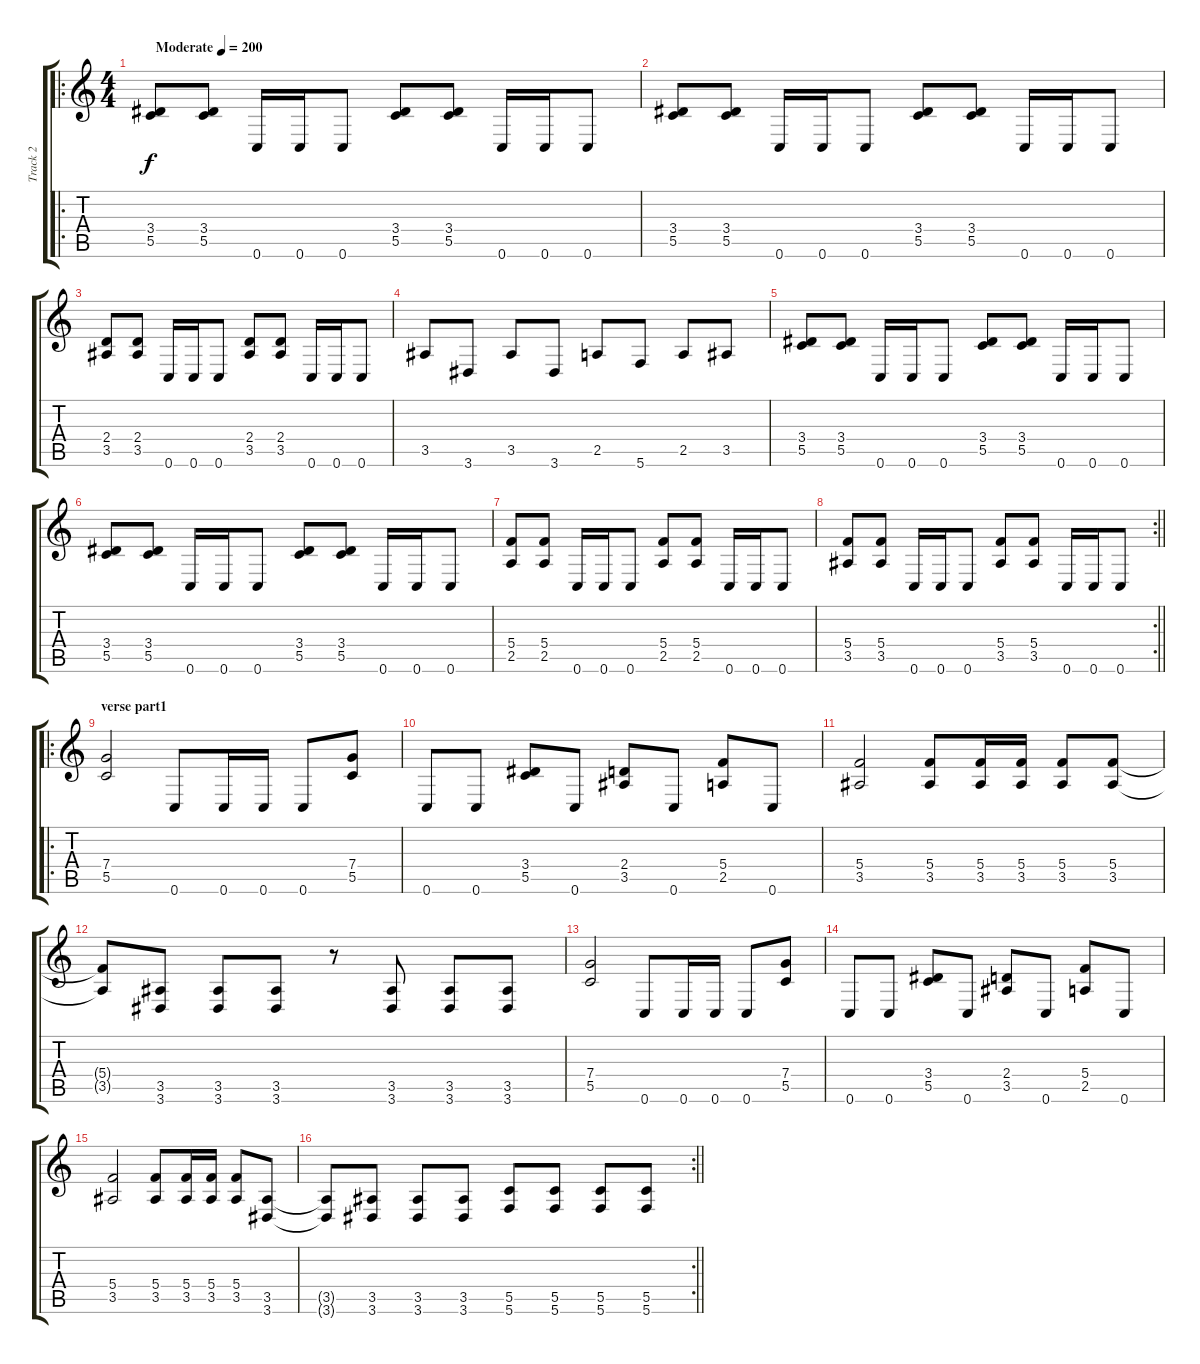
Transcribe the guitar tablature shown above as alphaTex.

\track ("Track 2" "Track 2") {instrument distortionguitar}
\staff {score tabs}
\tuning (D4 A3 F3 C3 G2 C2) {hide}
\ro
\ts (4 4)
\tempo (200 "Moderate")
\clef g2
\ks c
(3.4 5.5).8{dy f instrument distortionguitar} (3.4 5.5).8 0.6.16 0.6.16 0.6.8 (3.4 5.5).8 (3.4 5.5).8 0.6.16 0.6.16 0.6.8 |
(3.4 5.5).8 (3.4 5.5).8 0.6.16 0.6.16 0.6.8 (3.4 5.5).8 (3.4 5.5).8 0.6.16 0.6.16 0.6.8 |
(2.4 3.5).8 (2.4 3.5).8 0.6.16 0.6.16 0.6.8 (2.4 3.5).8 (2.4 3.5).8 0.6.16 0.6.16 0.6.8 |
3.5.8 3.6.8 3.5.8 3.6.8 2.5.8 5.6.8 2.5.8 3.5.8 |
(3.4 5.5).8 (3.4 5.5).8 0.6.16 0.6.16 0.6.8 (3.4 5.5).8 (3.4 5.5).8 0.6.16 0.6.16 0.6.8 |
(3.4 5.5).8 (3.4 5.5).8 0.6.16 0.6.16 0.6.8 (3.4 5.5).8 (3.4 5.5).8 0.6.16 0.6.16 0.6.8 |
(5.4 2.5).8 (5.4 2.5).8 0.6.16 0.6.16 0.6.8 (5.4 2.5).8 (5.4 2.5).8 0.6.16 0.6.16 0.6.8 |
\rc 2
\barLineRight lightlight
(5.4 3.5).8 (5.4 3.5).8 0.6.16 0.6.16 0.6.8 (5.4 3.5).8 (5.4 3.5).8 0.6.16 0.6.16 0.6.8 |
\ro
\section ("" "verse part1")
(7.4 5.5).2 0.6.8 0.6.16 0.6.16 0.6.8 (7.4 5.5).8 |
0.6.8 0.6.8 (3.4 5.5).8 0.6.8 (2.4 3.5).8 0.6.8 (5.4 2.5).8 0.6.8 |
(5.4 3.5).2 (5.4 3.5).8 (5.4 3.5).16 (5.4 3.5).16 (5.4 3.5).8 (5.4 3.5).8 |
(5.4{t} 3.5{t}).8 (3.5 3.6).8 (3.5 3.6).8 (3.5 3.6).8 r.8 (3.5 3.6).8 (3.5 3.6).8 (3.5 3.6).8 |
(7.4 5.5).2 0.6.8 0.6.16 0.6.16 0.6.8 (7.4 5.5).8 |
0.6.8 0.6.8 (3.4 5.5).8 0.6.8 (2.4 3.5).8 0.6.8 (5.4 2.5).8 0.6.8 |
(5.4 3.5).2 (5.4 3.5).8 (5.4 3.5).16 (5.4 3.5).16 (5.4 3.5).8 (3.5 3.6).8 |
\rc 2
\barLineRight lightlight
(3.5{t} 3.6{t}).8 (3.5 3.6).8 (3.5 3.6).8 (3.5 3.6).8 (5.5 5.6).8 (5.5 5.6).8 (5.5 5.6).8 (5.5 5.6).8
